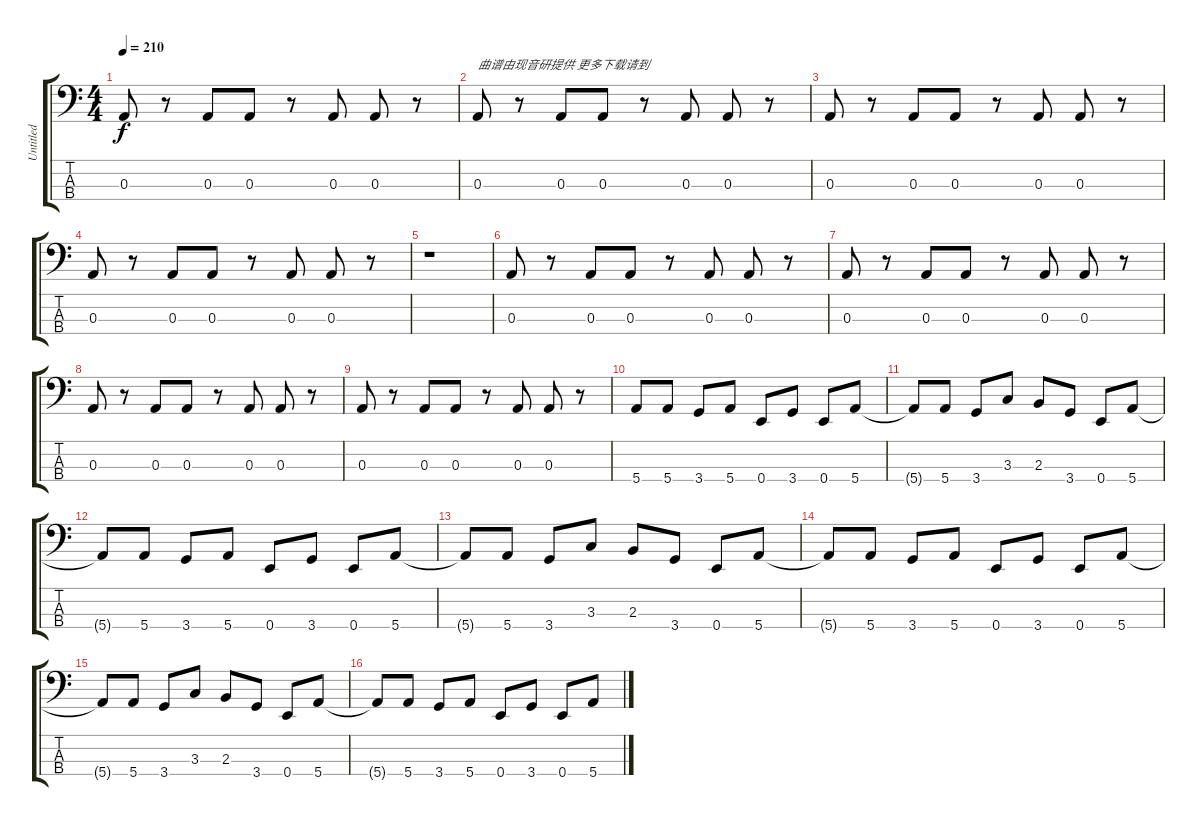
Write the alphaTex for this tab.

\track ("Untitled" "Untitled") {instrument electricbassfinger}
\staff {score tabs}
\tuning (G2 D2 A1 E1) {hide}
\ts (4 4)
\tempo 210
\clef f4
\ks c
0.3.8{dy f instrument electricbassfinger} r.8 0.3.8 0.3.8 r.8 0.3.8 0.3.8 r.8 |
0.3.8{txt "曲谱由现音研提供 更多下载请到"} r.8 0.3.8 0.3.8 r.8 0.3.8 0.3.8 r.8 |
0.3.8 r.8 0.3.8 0.3.8 r.8 0.3.8 0.3.8 r.8 |
0.3.8 r.8 0.3.8 0.3.8 r.8 0.3.8 0.3.8 r.8 |
r.1 |
0.3.8 r.8 0.3.8 0.3.8 r.8 0.3.8 0.3.8 r.8 |
0.3.8 r.8 0.3.8 0.3.8 r.8 0.3.8 0.3.8 r.8 |
0.3.8 r.8 0.3.8 0.3.8 r.8 0.3.8 0.3.8 r.8 |
0.3.8 r.8 0.3.8 0.3.8 r.8 0.3.8 0.3.8 r.8 |
5.4.8 5.4.8 3.4.8 5.4.8 0.4.8 3.4.8 0.4.8 5.4.8 |
5.4{t}.8 5.4.8 3.4.8 3.3.8 2.3.8 3.4.8 0.4.8 5.4.8 |
5.4{t}.8 5.4.8 3.4.8 5.4.8 0.4.8 3.4.8 0.4.8 5.4.8 |
5.4{t}.8 5.4.8 3.4.8 3.3.8 2.3.8 3.4.8 0.4.8 5.4.8 |
5.4{t}.8 5.4.8 3.4.8 5.4.8 0.4.8 3.4.8 0.4.8 5.4.8 |
5.4{t}.8 5.4.8 3.4.8 3.3.8 2.3.8 3.4.8 0.4.8 5.4.8 |
5.4{t}.8 5.4.8 3.4.8 5.4.8 0.4.8 3.4.8 0.4.8 5.4.8
